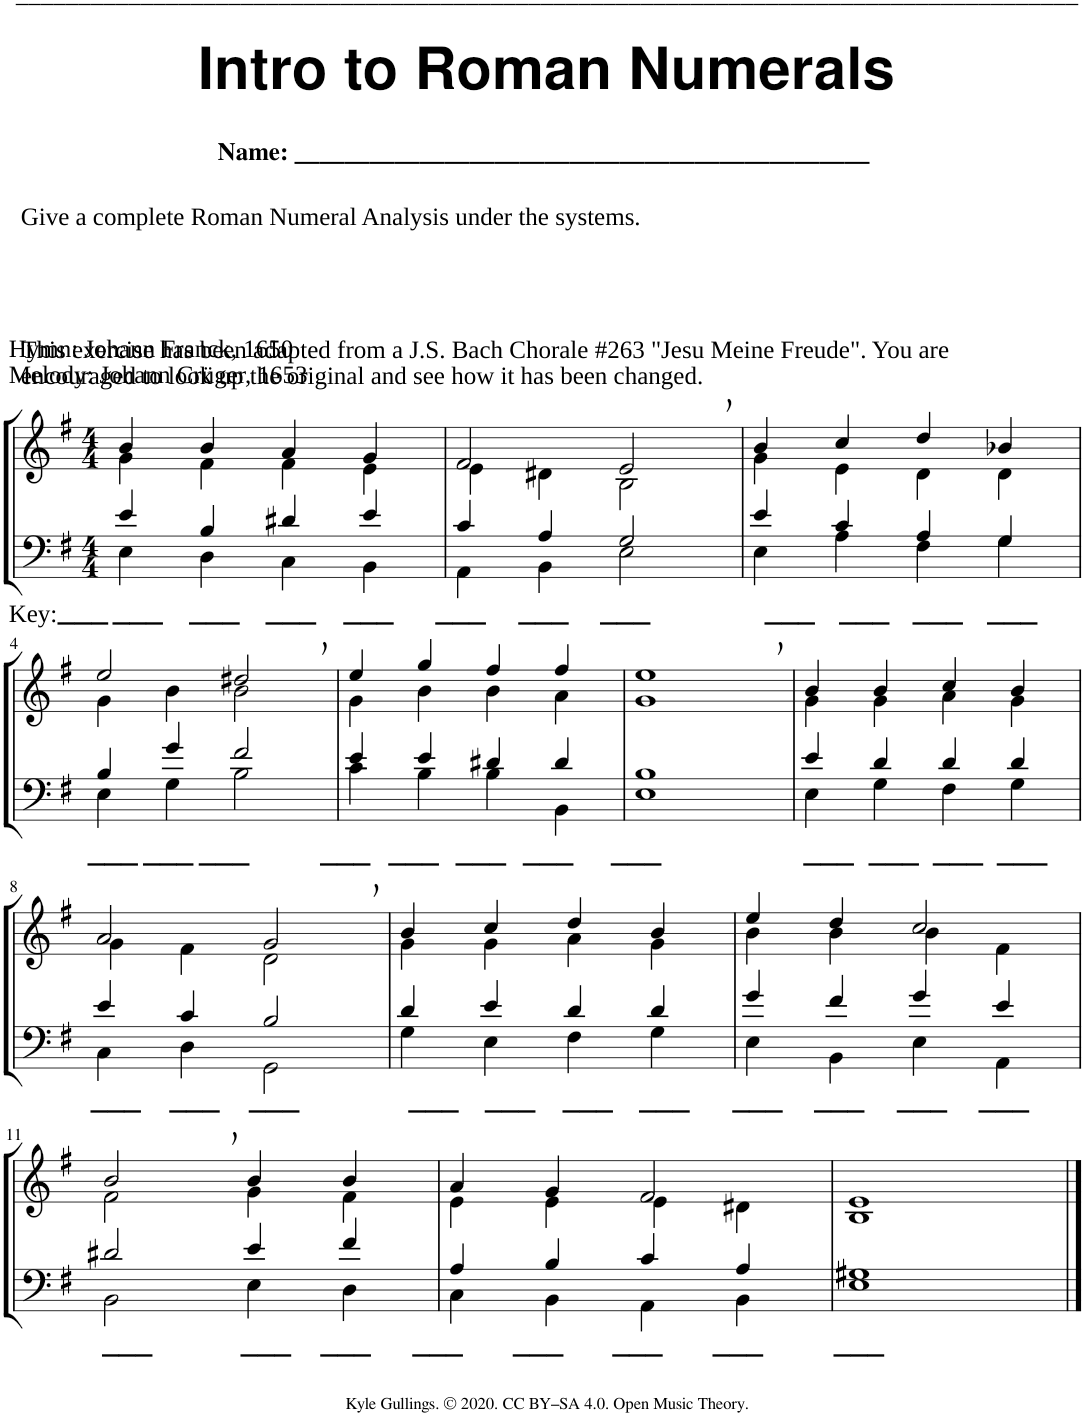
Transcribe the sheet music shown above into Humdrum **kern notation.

**kern	**kern
*part1	*part1
*staff2	*staff1
*I"Piano	*
*I'Pno.	*
*clefF4	*clefG2
*k[f#]	*k[f#]
*M4/4	*M4/4
=1	=1
*^	*^
!	!	!LO:TX:a:t=Hymn&colon; Johann Franck, 1650	!
!	!	!LO:TX:a:t=Melody&colon; Johann Crüger, 1653	!
4e/	4E\	4b/	4g\
4B/	4D\	4b/	4f#\
4d#X/	4C\	4a/	4f#\
4e/	4BB\	4g/	4e\
=2	=2	=2	=2
4c/	4AA\	2f#/	4e\
4A/	4BB\	.	4d#X\
2G/	2E\	2e,/	2B\
=3	=3	=3	=3
4e/	4E\	4b/	4g\
4c/	4A\	4cc/	4e\
4A/	4F#\	4dd/	4d\
4G/	4G\	4b-X/	4d\
!!LO:LB:g=z	!!
=4	=4	=4	=4
4B/	4E\	2ee/	4g\
4g/	4G\	.	4b\
2f#/	2B\	2dd#X,/	2b\
=5	=5	=5	=5
4e/	4c\	4ee/	4g\
4e/	4B\	4gg/	4b\
4d#X/	4B\	4ff#/	4b\
4d#/	4BB\	4ff#/	4a\
=6	=6	=6	=6
1B	1E	1ee,	1g
=7	=7	=7	=7
4e/	4E\	4b/	4g\
4d/	4G\	4b/	4g\
4d/	4F#\	4cc/	4a\
4d/	4G\	4b/	4g\
!!LO:LB:g=z	!!
=8	=8	=8	=8
4e/	4C\	2a/	4g\
4c/	4D\	.	4f#\
2B/	2GG\	2g,/	2d\
=9	=9	=9	=9
4d/	4G\	4b/	4g\
4e/	4E\	4cc/	4g\
4d/	4F#\	4dd/	4a\
4d/	4G\	4b/	4g\
=10	=10	=10	=10
4g/	4E\	4ee/	4b\
4f#/	4BB\	4dd/	4b\
4g/	4E\	2cc/	4b\
4e/	4AA\	.	4f#\
!!LO:LB:g=z	!!
=11	=11	=11	=11
2d#X/	2BB\	2b,/	2f#\
4e/	4E\	4b/	4g\
4f#/	4D\	4b/	4f#\
=12	=12	=12	=12
4A/	4C\	4a/	4e\
4B/	4BB\	4g/	4e\
4c/	4AA\	2f#/	4e\
4A/	4BB\	.	4d#X\
=13	=13	=13	=13
1G#X	1E	1e	1B
*v	*v	*	*
*	*v	*v
==	==
*-	*-
